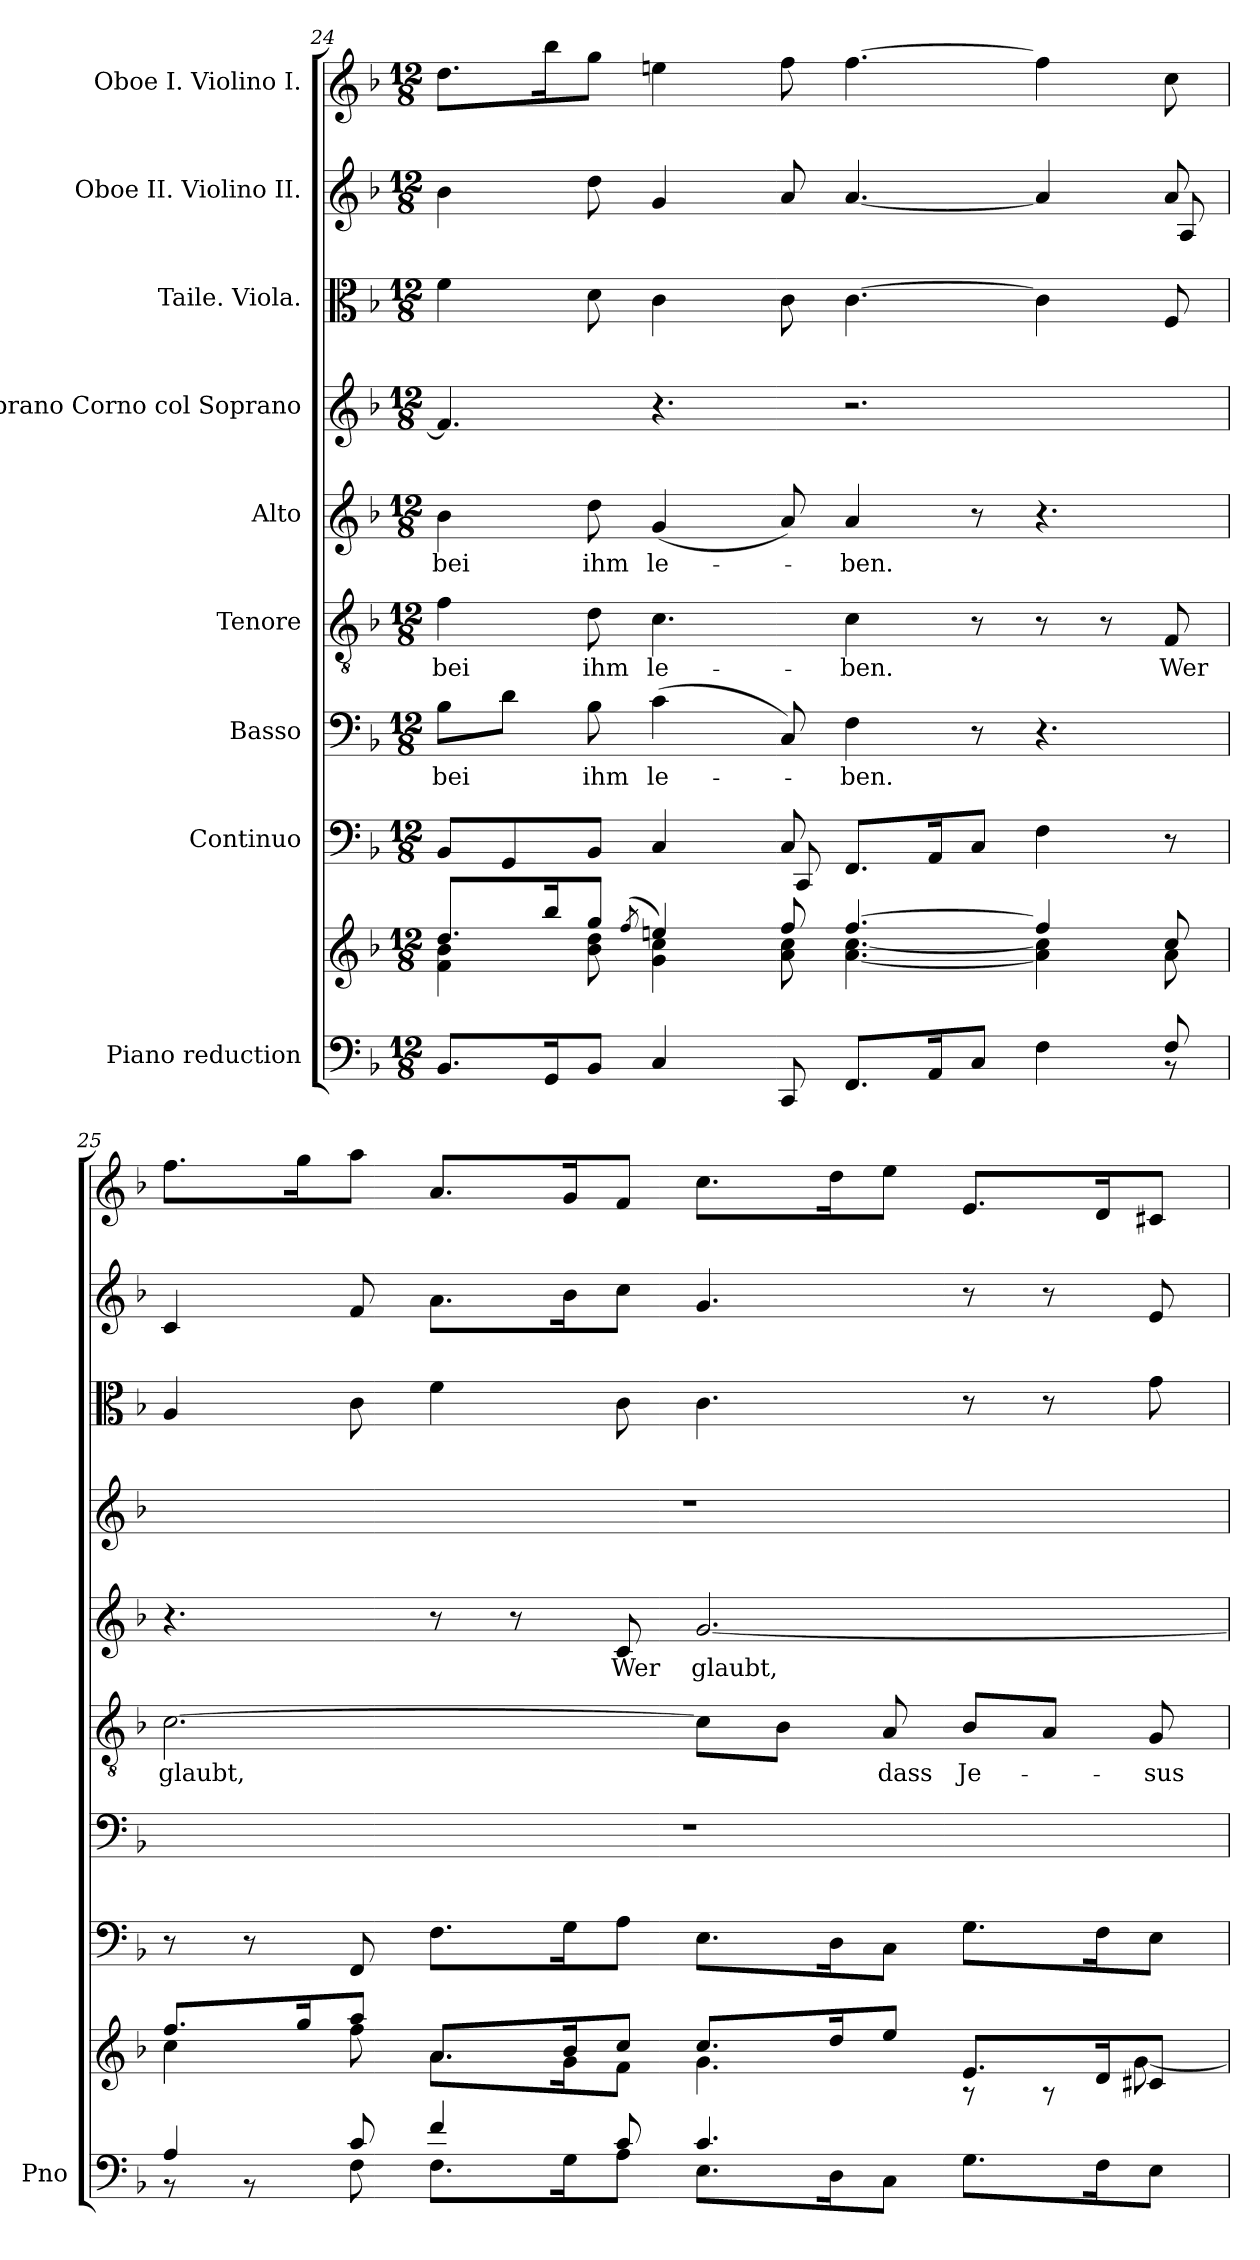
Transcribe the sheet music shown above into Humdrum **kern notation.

**kern	**kern	**kern	**kern	**text	**kern	**text	**kern	**text	**kern	**kern	**kern	**kern
*part9	*part9	*part8	*part7	*part7	*part6	*part6	*part5	*part5	*part4	*part3	*part2	*part1
*staff10	*staff9	*staff8	*staff7	*staff7	*staff6	*staff6	*staff5	*staff5	*staff4	*staff3	*staff2	*staff1
*I"Piano reduction	*	*I"Continuo	*I"Basso	*	*I"Tenore	*	*I"Alto	*	*I"Soprano Corno col Soprano	*I"Taile. Viola.	*I"Oboe II. Violino II.	*I"Oboe I. Violino I.
*I'Pno	*	*	*	*	*	*	*	*	*	*	*	*
*clefF4	*clefG2	*clefF4	*clefF4	*	*clefGv2	*	*clefG2	*	*clefG2	*clefC3	*clefG2	*clefG2
*k[b-]	*k[b-]	*k[b-]	*k[b-]	*	*k[b-]	*	*k[b-]	*	*k[b-]	*k[b-]	*k[b-]	*k[b-]
*M12/8	*M12/8	*M12/8	*M12/8	*	*M12/8	*	*M12/8	*	*M12/8	*M12/8	*M12/8	*M12/8
=24	=24	=24	=24	=24	=24	=24	=24	=24	=24	=24	=24	=24
*^	*^	*^	*	*	*	*	*	*	*	*	*	*
!	!	!	!	!	!	!	!LO:LY:b	!	!LO:LY:b	!	!LO:LY:b	!	!	!	!
*	*	*	*	*	*	*	*	*	*	*	*	*	*	*^	*
8.BB-/L	2.ryy	8.dd/L	4f\ 4b-\	8BB-/L	4.ryy	8B-\L	bei	4f\	bei	4b-\	bei	4.f/]	4f\	4b-\	2.ryy	8.dd\L
.	.	.	.	8GG/	.	8d\J	.	.	.	.	.	.	.	.	.	.
16GG/K	.	16bb-/K	.	.	.	.	.	.	.	.	.	.	.	.	.	16bb-\K
!	!	!	!	!	!	!	!LO:LY:b	!	!LO:LY:b	!	!LO:LY:b	!	!	!	!	!
8BB-/J	.	8gg/J	8b-\ 8dd\	8BB-/J	.	8B-\	ihm	8d\	ihm	8dd\	ihm	.	8d\	8dd\	.	8gg\J
.	.	(>8qff/	.	.	.	.	.	.	.	.	.	.	.	.	.	.
!	!	!	!	!	!	!	!LO:LY:b	!	!LO:LY:b	!	!LO:LY:b	!	!	!	!	!
4C/	.	4een/)	4g\ 4cc\	4C/	8ryy	(>4c\	le-	4.c\	le-	(<4g/	le-	4.r	4c\	4g/	.	4een\
.	.	.	.	.	8ryy	.	.	.	.	.	.	.	.	.	.	.
8CC/	.	8ff/	8a\ 8cc\	8C!/	8CC/	8C/)	.	.	.	8a/)	.	.	8c\	8a/	.	8ff\
!	!	!	!	!	!	!	!LO:LY:b	!	!LO:LY:b	!	!LO:LY:b	!	!	!	!	!
8.FF/L	4.ryy	[4.ff/	[4.a\ [4.cc\	8.FF/L	2ryy	4F\	-ben.	4c\	-ben.	4a/	-ben.	2.r	[4.c\	[4.a/	4.ryy	[4.ff\
16AA/K	.	.	.	16AA/K	.	.	.	.	.	.	.	.	.	.	.	.
8C/J	.	.	.	8C/J	.	8r	.	8r	.	8r	.	.	.	.	.	.
4ryy	4F\	4ff/]	4a\] 4cc\]	4F\	.	4.r	.	8r	.	4.r	.	.	4c\]	4a/]	8ryy	4ff\]
.	.	.	.	.	8ryy	.	.	8r	.	.	.	.	.	.	8ryy	.
!	!	!	!	!	!	!	!	!	!LO:LY:b	!	!	!	!	!	!	!
8F/	8r	8cc/	8a\	8r	8ryy	.	.	8F/	Wer	.	.	.	8F/	8a!/	8A/	8cc\
!!LO:PB:g=z
=25	=25	=25	=25	=25	=25	=25	=25	=25	=25	=25	=25	=25	=25	=25	=25	=25
!	!	!	!	!	!	!	!	!	!LO:LY:b	!	!	!	!	!	!	!
*	*	*	*	*v	*v	*	*	*	*	*	*	*	*	*v	*v	*
4A/	8r	8.ff/L	4cc\	8r	1.r	.	[2.c\	glaubt,	4.r	.	1.r	4A/	4c/	8.ff\L
.	8r	.	.	8r	.	.	.	.	.	.	.	.	.	.
.	.	16gg/K	.	.	.	.	.	.	.	.	.	.	.	16gg\K
8c/	8F\	8aa/J	8ff\	8FF/	.	.	.	.	.	.	.	8c\	8f/	8aa\J
4f/	8.F\L	8.a/L	8.a\L	8.F\L	.	.	.	.	8r	.	.	4f\	8.a\L	8.a/L
.	.	.	.	.	.	.	.	.	8r	.	.	.	.	.
.	16G\K	16b-/K	16g\K	16G\K	.	.	.	.	.	.	.	.	16b-\K	16g/K
!	!	!	!	!	!	!	!	!	!	!LO:LY:b	!	!	!	!
8c/	8A\J	8cc/J	8f\J	8A\J	.	.	.	.	8c/	Wer	.	8c\	8cc\J	8f/J
!	!	!	!	!	!	!	!	!	!	!LO:LY:b	!	!	!	!
4.c/	8.E\L	8.cc/L	4.g\	8.E\L	.	.	8c\L]	.	[2.g/	glaubt,	.	4.c\	4.g/	8.cc\L
.	.	.	.	.	.	.	8B-\J	.	.	.	.	.	.	.
.	16D\K	16dd/K	.	16D\K	.	.	.	.	.	.	.	.	.	16dd\K
!	!	!	!	!	!	!	!	!LO:LY:b	!	!	!	!	!	!
.	8C\J	8ee/J	.	8C\J	.	.	8A/	dass	.	.	.	.	.	8ee\J
!	!	!	!	!	!	!	!	!LO:LY:b	!	!	!	!	!	!
4.ryy	8.G\L	8.e/L	8rA	8.G\L	.	.	8B-/L	Je-	.	.	.	8r	8r	8.e/L
.	.	.	8rA	.	.	.	8A/J	.	.	.	.	8r	8r	.
.	16F\K	16d/K	.	16F\K	.	.	.	.	.	.	.	.	.	16d/K
!	!	!	!	!	!	!	!	!LO:LY:b	!	!	!	!	!	!
.	8E\J	8c#X/J	[8g\	8E\J	.	.	8G/	-sus	.	.	.	8g\	8e/	8c#X/J
*v	*v	*	*	*	*	*	*	*	*	*	*	*	*	*
*	*v	*v	*	*	*	*	*	*	*	*	*	*	*
=	=	=	=	=	=	=	=	=	=	=	=	=
*-	*-	*-	*-	*-	*-	*-	*-	*-	*-	*-	*-	*-
